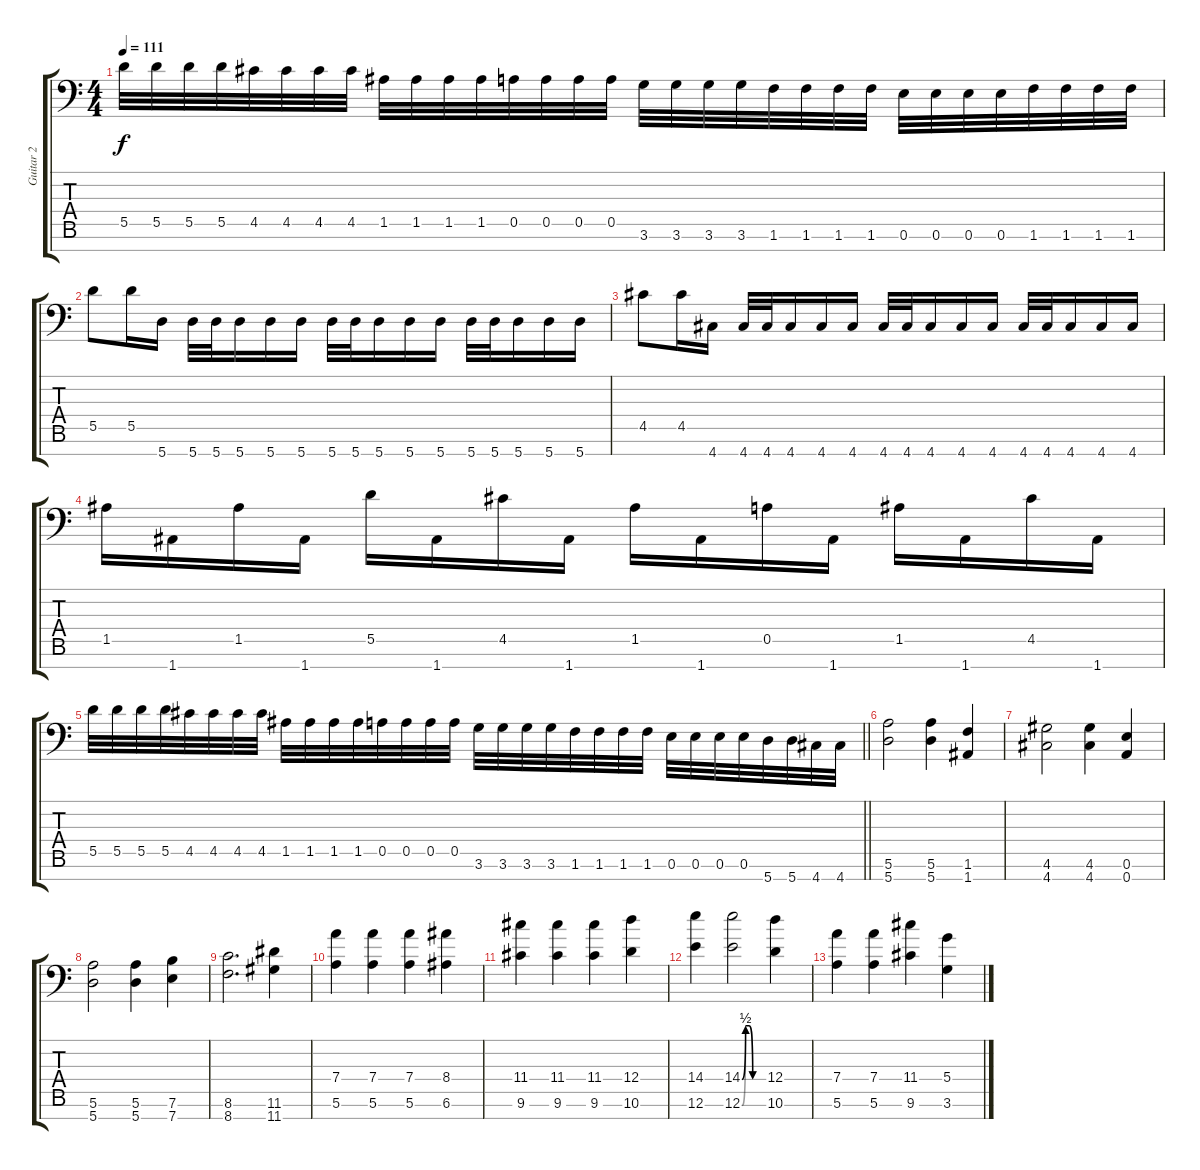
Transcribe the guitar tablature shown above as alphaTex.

\track ("Guitar 2" "Guitar 2") {mute instrument distortionguitar}
\staff {score tabs}
\tuning (E4 B3 G3 D3 A2 E2 A1) {hide}
\ts (4 4)
\tempo 111
\clef f4
\ks c
5.5.32{dy f} 5.5.32 5.5.32 5.5.32 4.5.32 4.5.32 4.5.32 4.5.32 1.5.32 1.5.32 1.5.32 1.5.32 0.5.32 0.5.32 0.5.32 0.5.32 3.6.32 3.6.32 3.6.32 3.6.32 1.6.32 1.6.32 1.6.32 1.6.32 0.6.32 0.6.32 0.6.32 0.6.32 1.6.32 1.6.32 1.6.32 1.6.32 |
5.5.8 5.5.16 5.7.16 5.7.32 5.7.32 5.7.16 5.7.16 5.7.16 5.7.32 5.7.32 5.7.16 5.7.16 5.7.16 5.7.32 5.7.32 5.7.16 5.7.16 5.7.16 |
4.5.8 4.5.16 4.7.16 4.7.32 4.7.32 4.7.16 4.7.16 4.7.16 4.7.32 4.7.32 4.7.16 4.7.16 4.7.16 4.7.32 4.7.32 4.7.16 4.7.16 4.7.16 |
1.5.16 1.7.16 1.5.16 1.7.16 5.5.16 1.7.16 4.5.16 1.7.16 1.5.16 1.7.16 0.5.16 1.7.16 1.5.16 1.7.16 4.5.16 1.7.16 |
\barLineRight lightlight
5.5.32 5.5.32 5.5.32 5.5.32 4.5.32 4.5.32 4.5.32 4.5.32 1.5.32 1.5.32 1.5.32 1.5.32 0.5.32 0.5.32 0.5.32 0.5.32 3.6.32 3.6.32 3.6.32 3.6.32 1.6.32 1.6.32 1.6.32 1.6.32 0.6.32 0.6.32 0.6.32 0.6.32 5.7.32 5.7.32 4.7.32 4.7.32 |
\section ("" "")
(5.6 5.7).2 (5.6 5.7).4 (1.6 1.7).4 |
(4.6 4.7).2 (4.6 4.7).4 (0.6 0.7).4 |
(5.6 5.7).2 (5.6 5.7).4 (7.6 7.7).4 |
(8.6 8.7).2{d} (11.6 11.7).4 |
(7.4 5.6).4 (7.4 5.6).4 (7.4 5.6).4 (8.4 6.6).4 |
(11.4 9.6).4 (11.4 9.6).4 (11.4 9.6).4 (12.4 10.6).4 |
(14.4 12.6).4 (14.4{be (custom 0 0 10 2 20 2 30 0 60 0)} 12.6{be (custom 0 0 10 2 20 2 30 0 60 0)}).2 (12.4 10.6).4 |
(7.4 5.6).4 (7.4 5.6).4 (11.4 9.6).4 (5.4 3.6).4
